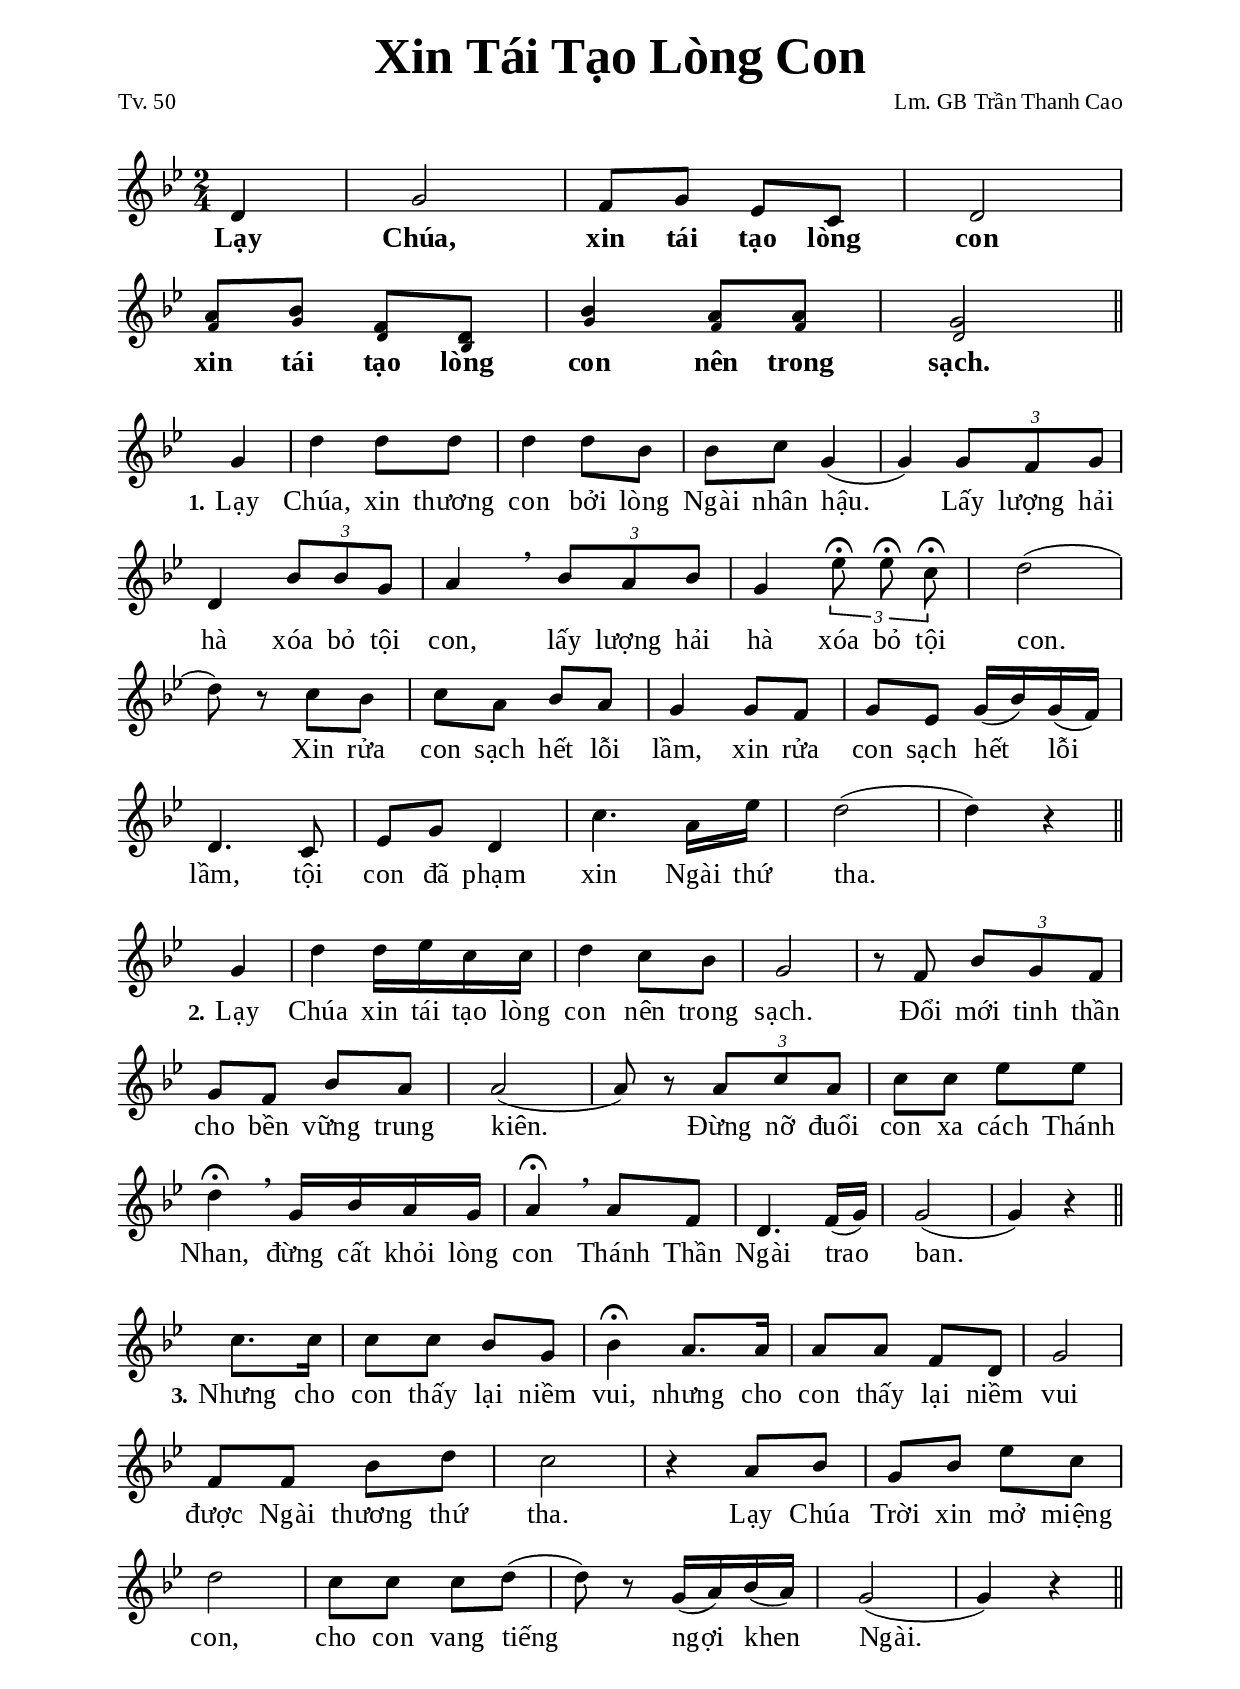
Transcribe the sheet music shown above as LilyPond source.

% Cài đặt chung
\version "2.22.1"
\include "english.ly"

\header {
  title = \markup { \fontsize #3 "Xin Tái Tạo Lòng Con" }
  poet = "Tv. 50"
  composer = "Lm. GB Trần Thanh Cao"
  arranger = " "
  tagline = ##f
}

\paper {
  #(set-paper-size "a4")
  top-margin = 10\mm
  bottom-margin = 10\mm
  left-margin = 20\mm
  right-margin = 20\mm
  indent = #0
  #(define fonts
    (make-pango-font-tree
      "Liberation Serif"
      "Liberation Serif"
      "Liberation Serif"
      (/ 20 20)))
  page-count = #1
}

% Nhạc điệp khúc
nhacDiepKhuc = \relative c' {
  \partial 4 d4 |
  g2 |
  f8 g ef c |
  d2 |
  <<
  {
    a'8 bf f d |
    bf'4 a8 a |
    g2
  }
  {
    \tweak font-size #-2 f8 \tweak font-size #-2 g \tweak font-size #-2 d \tweak font-size #-2 bf |
    \tweak font-size #-2 g'4 \tweak font-size #-2 f8 \tweak font-size #-2 f |
    \tweak font-size #-2 d2
  }
  >>
  \bar "||"
}

% Nhạc phiên khúc
nhacPhienKhucMot = \relative c'' {
  \partial 4 g4 |
  d' d8 d |
  d4 d8 bf |
  bf c g4 ( |
  g) \tuplet 3/2 { g8 f g } |
  d4 \tuplet 3/2 { bf'8 bf g } |
  a4 \breathe \tuplet 3/2 { bf8 a bf } |
  \autoBeamOff
  g4 \tuplet 3/2 { ef'8 \fermata ef \fermata c \fermata } |
  \autoBeamOn
  d2 ( |
  d8) r c bf |
  c a bf a |
  g4 g8 f |
  g ef g16 (bf) g (f) |
  d4. c8 |
  ef8 g d4 |
  c'4. a16 ef' |
  d2 ( |
  d4) r \bar "||"
}

nhacPhienKhucHai = \relative c'' {
  \partial 4 g4 |
  d'4 d16 ef c c |
  d4 c8 bf |
  g2 |
  r8 f \tuplet 3/2 { bf8 g f } |
  g f bf a |
  a2 ( |
  a8) r \tuplet 3/2 { a8 c a } |
  c c ef ef |
  d4 \fermata \breathe g,16 bf a g |
  a4 \fermata \breathe a8 f |
  d4. f16 (g) |
  g2 ( |
  g4) r \bar "||"
}

nhacPhienKhucBa = \relative c'' {
  \partial 4 c8. c16 |
  c8 c bf g |
  bf4 \fermata a8. a16 |
  a8 a f d |
  g2 |
  f8 f bf d |
  c2 |
  r4 a8 bf |
  g bf ef c |
  d2 |
  c8 c c d ( |
  d) r g,16 (a) bf (a) |
  g2 ( |
  g4) r \bar "||"
}

% Lời điệp khúc
loiDiepKhuc = \lyricmode {
  Lạy Chúa, xin tái tạo lòng con
  xin tái tạo lòng con nên trong sạch.
}

% Lời phiên khúc
loiPhienKhucMot = \lyricmode {
  \set stanza = #"1."
  Lạy Chúa, xin thương con bởi lòng Ngài nhân hậu.
  Lấy lượng hải hà xóa bỏ tội con,
  lấy lượng hải hà xóa bỏ tội con.
  Xin rửa con sạch hết lỗi lầm,
  xin rửa con sạch hết lỗi lầm,
  tội con đã phạm xin Ngài thứ tha.
}

loiPhienKhucHai = \lyricmode {
  \set stanza = #"2."
  Lạy Chúa xin tái tạo lòng con nên trong sạch.
  Đổi mới tinh thần cho bền vững trung kiên.
  Đừng nỡ đuổi con xa cách Thánh Nhan,
  đừng cất khỏi lòng con Thánh Thần Ngài trao ban.
}

loiPhienKhucBa = \lyricmode {
  \set stanza = #"3."
  Nhưng cho con thấy lại niềm vui,
  nhưng cho con thấy lại niềm vui
  được Ngài thương thứ tha.
  Lạy Chúa Trời xin mở miệng con,
  cho con vang tiếng ngợi khen Ngài.
}


% Dàn trang
\score {
  \new ChoirStaff <<
    \new Staff = diepKhuc \with {
        \consists "Merge_rests_engraver"
        %\magnifyStaff #(magstep +1)
      }
      <<
      \new Voice = beSop {
        \voiceOne \key bf \major \time 2/4 \nhacDiepKhuc
      }
    >>
    \new Lyrics \lyricsto beSop \loiDiepKhuc
  >>
  \layout {
    \override Lyrics.LyricText.font-series = #'bold
    \override Lyrics.LyricText.font-size = #+2
    \override Lyrics.LyricSpace.minimum-distance = #2.0
    \override Score.BarNumber.break-visibility = ##(#f #f #f)
    \override Score.SpacingSpanner.uniform-stretching = ##t
  }
}

\score {
  \new ChoirStaff <<
    \new Staff = phienKhuc \with {
        %\magnifyStaff #(magstep +1)
      }
      <<
      \new Voice = beSop {
        \key bf \major \time 2/4 \nhacPhienKhucMot
      }
    >>
    \new Lyrics \lyricsto beSop \loiPhienKhucMot
  >>
  \layout {
    \override Staff.TimeSignature.transparent = ##t
    \override Lyrics.LyricText.font-size = #+2
    \override Lyrics.LyricSpace.minimum-distance = #1.2
    \override Score.BarNumber.break-visibility = ##(#f #f #f)
    \override Score.SpacingSpanner.uniform-stretching = ##t
  }
}

\score {
  \new ChoirStaff <<
    \new Staff = phienKhuc \with {
        %\magnifyStaff #(magstep +1)
      }
      <<
      \new Voice = beSop {
        \key bf \major \time 2/4 \nhacPhienKhucHai
      }
    >>
    \new Lyrics \lyricsto beSop \loiPhienKhucHai
  >>
  \layout {
    \override Staff.TimeSignature.transparent = ##t
    \override Lyrics.LyricText.font-size = #+2
    \override Lyrics.LyricSpace.minimum-distance = #1.2
    \override Score.BarNumber.break-visibility = ##(#f #f #f)
    \override Score.SpacingSpanner.uniform-stretching = ##t
  }
}

\score {
  \new ChoirStaff <<
    \new Staff = phienKhuc \with {
        %\magnifyStaff #(magstep +1)
      }
      <<
      \new Voice = beSop {
        \key bf \major \time 2/4 \nhacPhienKhucBa
      }
    >>
    \new Lyrics \lyricsto beSop \loiPhienKhucBa
  >>
  \layout {
    \override Staff.TimeSignature.transparent = ##t
    \override Lyrics.LyricText.font-size = #+2
    \override Lyrics.LyricSpace.minimum-distance = #1.5
    \override Score.BarNumber.break-visibility = ##(#f #f #f)
    \override Score.SpacingSpanner.uniform-stretching = ##t
  }
}
